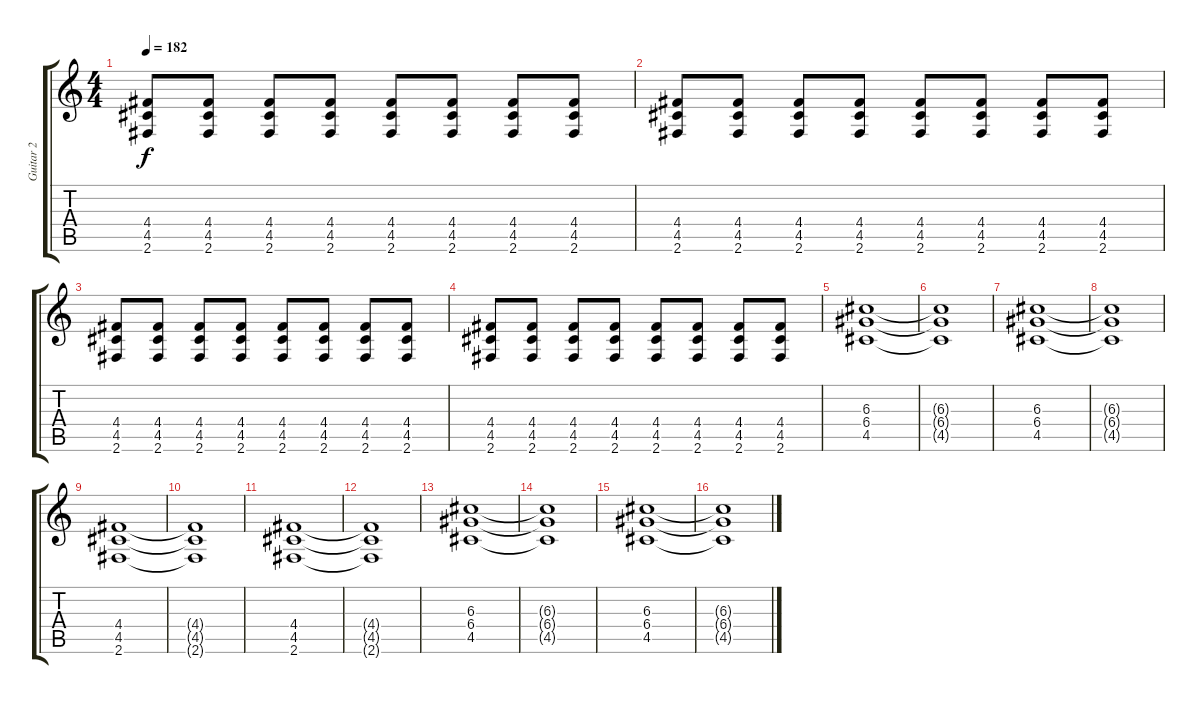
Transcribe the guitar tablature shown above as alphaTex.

\track ("Guitar 2" "Guitar 2") {instrument acousticguitarnylon}
\staff {score tabs}
\tuning (E4 B3 G3 D3 A2 E2) {hide}
\ts (4 4)
\tempo 182
\clef g2
\ks c
(4.4 4.5 2.6).8{dy f} (4.4 4.5 2.6).8 (4.4 4.5 2.6).8 (4.4 4.5 2.6).8 (4.4 4.5 2.6).8 (4.4 4.5 2.6).8 (4.4 4.5 2.6).8 (4.4 4.5 2.6).8 |
(4.4 4.5 2.6).8 (4.4 4.5 2.6).8 (4.4 4.5 2.6).8 (4.4 4.5 2.6).8 (4.4 4.5 2.6).8 (4.4 4.5 2.6).8 (4.4 4.5 2.6).8 (4.4 4.5 2.6).8 |
(4.4 4.5 2.6).8 (4.4 4.5 2.6).8 (4.4 4.5 2.6).8 (4.4 4.5 2.6).8 (4.4 4.5 2.6).8 (4.4 4.5 2.6).8 (4.4 4.5 2.6).8 (4.4 4.5 2.6).8 |
(4.4 4.5 2.6).8 (4.4 4.5 2.6).8 (4.4 4.5 2.6).8 (4.4 4.5 2.6).8 (4.4 4.5 2.6).8 (4.4 4.5 2.6).8 (4.4 4.5 2.6).8 (4.4 4.5 2.6).8 |
(6.3 6.4 4.5).1 |
(6.3{t} 6.4{t} 4.5{t}).1 |
(6.3 6.4 4.5).1 |
(6.3{t} 6.4{t} 4.5{t}).1 |
(4.4 4.5 2.6).1 |
(4.4{t} 4.5{t} 2.6{t}).1 |
(4.4 4.5 2.6).1 |
(4.4{t} 4.5{t} 2.6{t}).1 |
(6.3 6.4 4.5).1 |
(6.3{t} 6.4{t} 4.5{t}).1 |
(6.3 6.4 4.5).1 |
(6.3{t} 6.4{t} 4.5{t}).1
